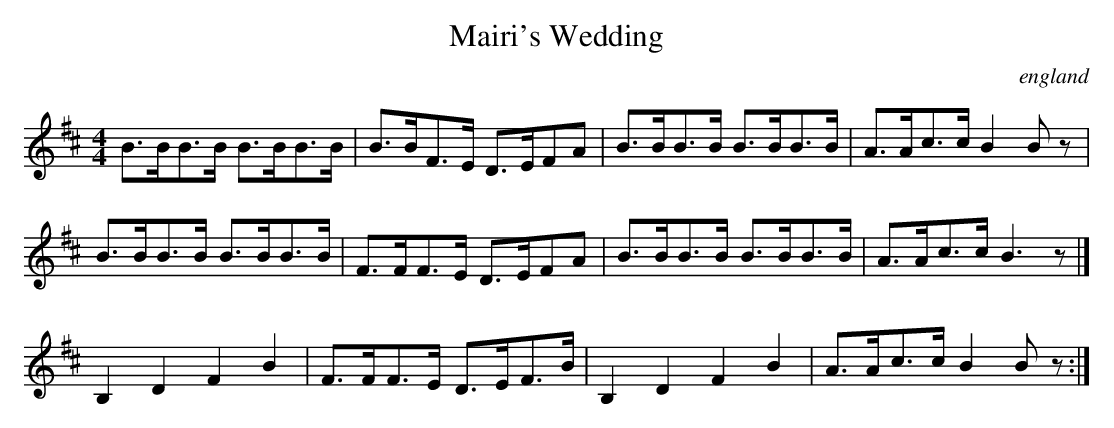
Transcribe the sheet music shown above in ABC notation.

X:1
T:Mairi's Wedding
O:england
M:4/4
L:1/8
K:Bm
B>BB>B B>BB>B|B>BF>E D>EFA|B>BB>B B>BB>B|A>Ac>c B2 B z|
B>BB>B B>BB>B|F>FF>E D>EFA|B>BB>B B>BB>B|A>Ac>c B3 z|]
B,2 D2 F2 B2|F>FF>E D>EF>B|B,2 D2 F2 B2|A>Ac>c B2 B z:|]
